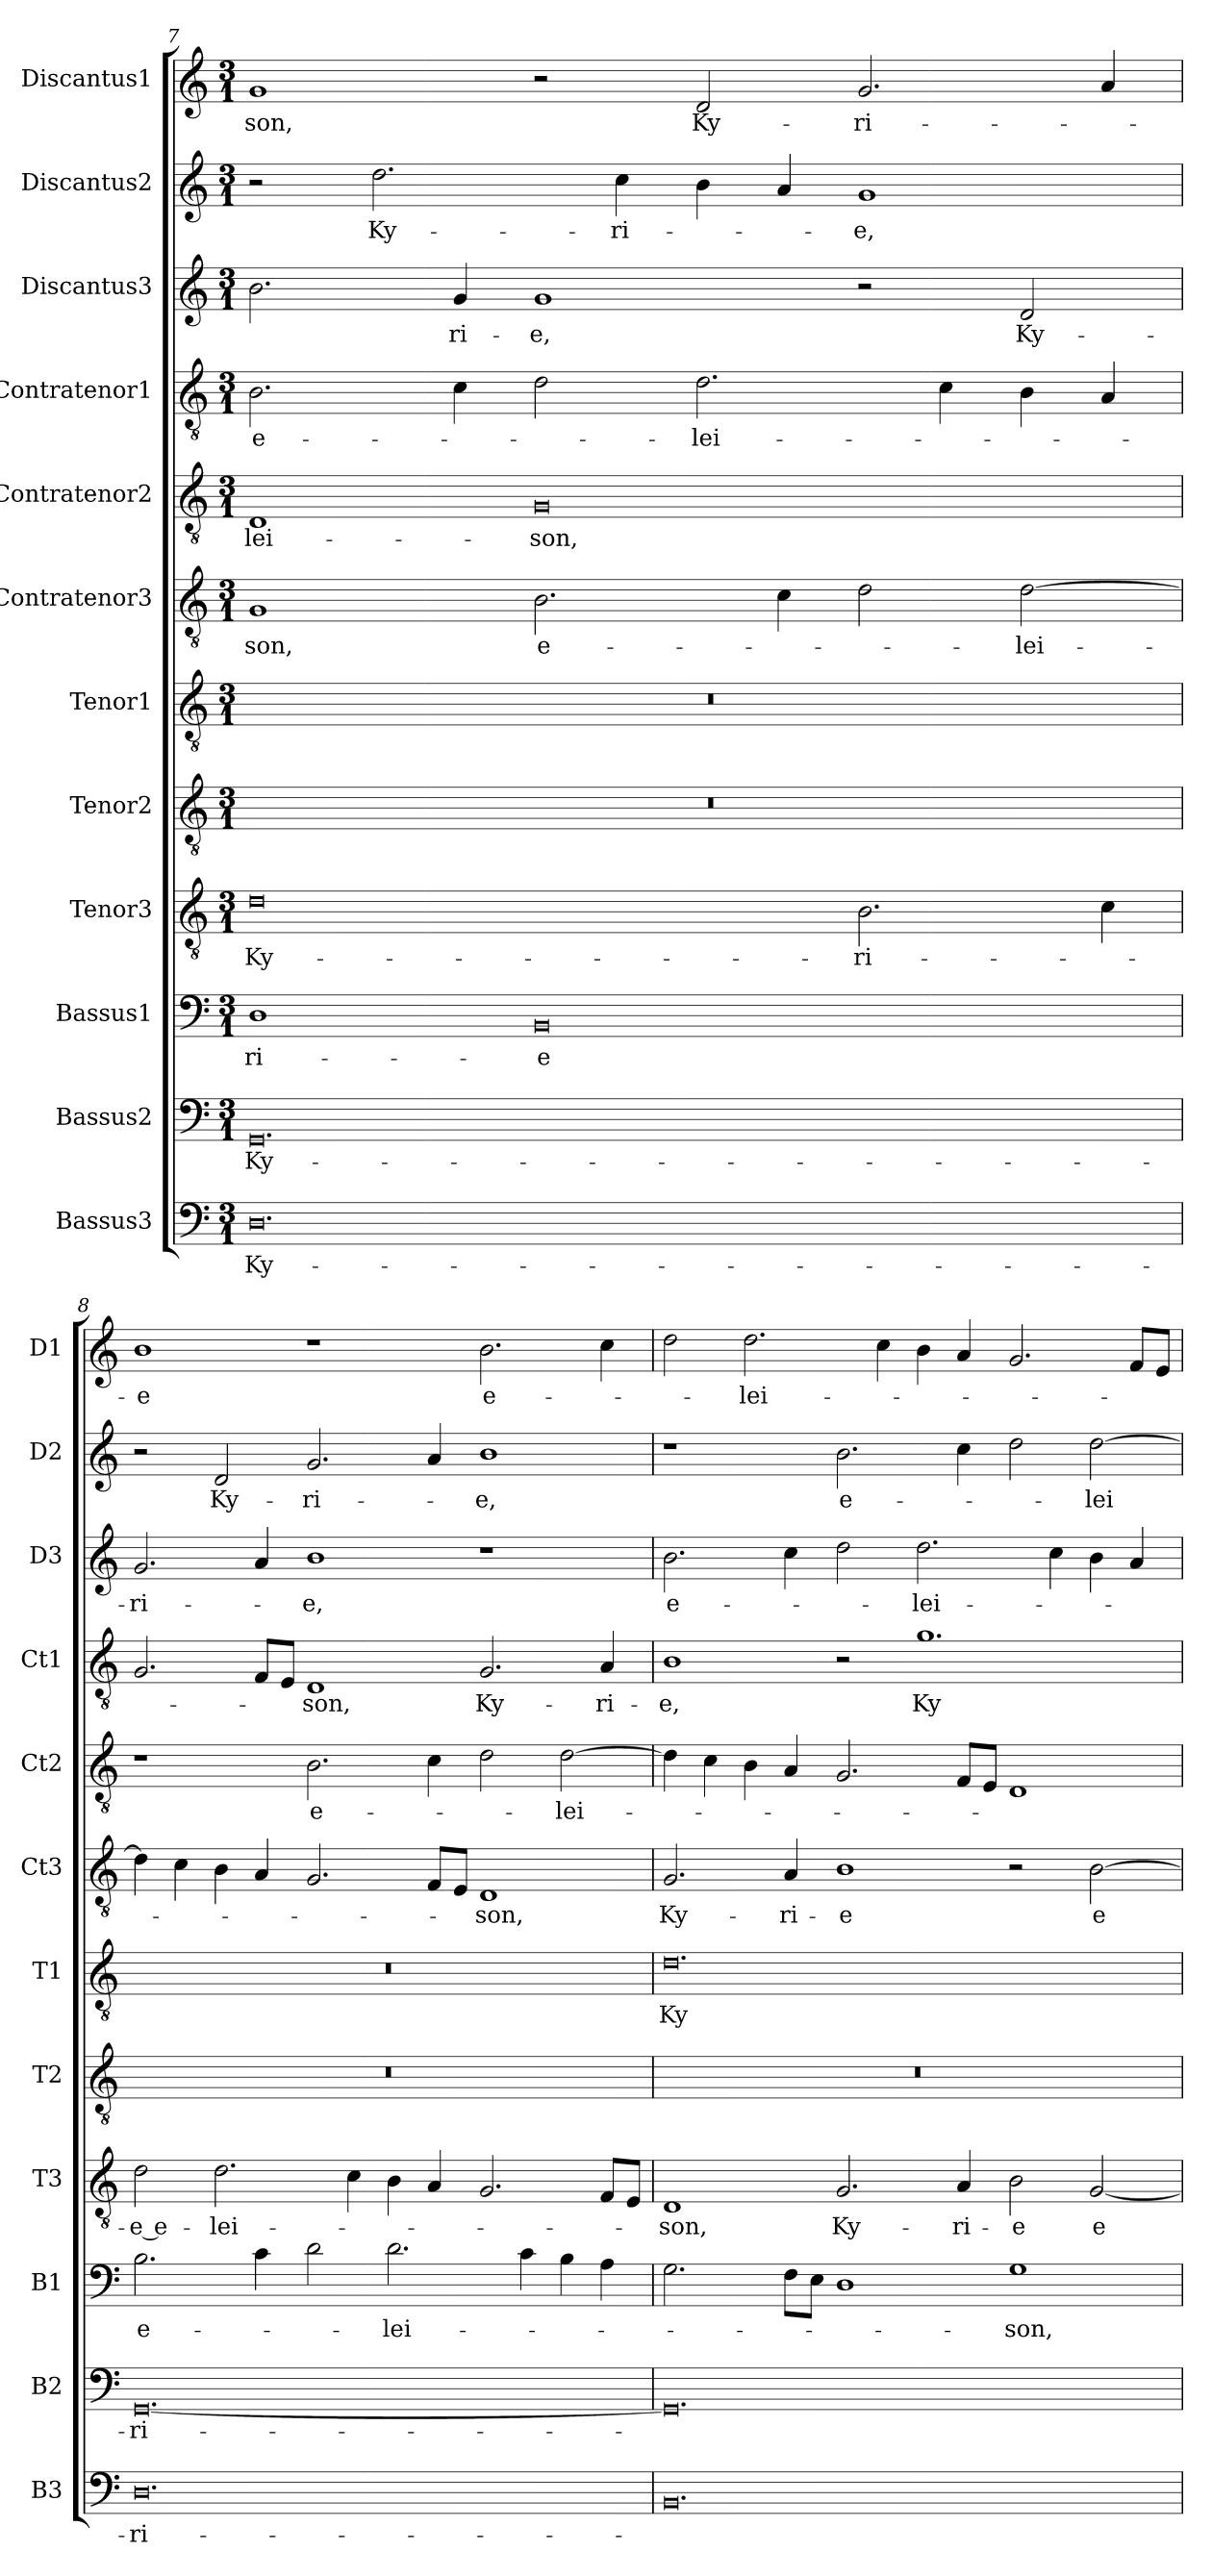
**kern	**text	**kern	**text	**kern	**text	**kern	**text	**kern	**kern	**text	**kern	**text	**kern	**text	**kern	**text	**kern	**text	**kern	**text	**kern	**text
*part12	*part12	*part11	*part11	*part10	*part10	*part9	*part9	*part8	*part7	*part7	*part6	*part6	*part5	*part5	*part4	*part4	*part3	*part3	*part2	*part2	*part1	*part1
*staff12	*staff12	*staff11	*staff11	*staff10	*staff10	*staff9	*staff9	*staff8	*staff7	*staff7	*staff6	*staff6	*staff5	*staff5	*staff4	*staff4	*staff3	*staff3	*staff2	*staff2	*staff1	*staff1
*I"Bassus3	*	*I"Bassus2	*	*I"Bassus1	*	*I"Tenor3	*	*I"Tenor2	*I"Tenor1	*	*I"Contratenor3	*	*I"Contratenor2	*	*I"Contratenor1	*	*I"Discantus3	*	*I"Discantus2	*	*I"Discantus1	*
*I'B3	*	*I'B2	*	*I'B1	*	*I'T3	*	*I'T2	*I'T1	*	*I'Ct3	*	*I'Ct2	*	*I'Ct1	*	*I'D3	*	*I'D2	*	*I'D1	*
*clefF4	*	*clefF4	*	*clefF4	*	*clefGv2	*	*clefGv2	*clefGv2	*	*clefGv2	*	*clefGv2	*	*clefGv2	*	*clefG2	*	*clefG2	*	*clefG2	*
*k[]	*	*k[]	*	*k[]	*	*k[]	*	*k[]	*k[]	*	*k[]	*	*k[]	*	*k[]	*	*k[]	*	*k[]	*	*k[]	*
*M3/1	*	*M3/1	*	*M3/1	*	*M3/1	*	*M3/1	*M3/1	*	*M3/1	*	*M3/1	*	*M3/1	*	*M3/1	*	*M3/1	*	*M3/1	*
=7	=7	=7	=7	=7	=7	=7	=7	=7	=7	=7	=7	=7	=7	=7	=7	=7	=7	=7	=7	=7	=7	=7
0.D	Ky-	0.GG	Ky-	1D	-ri-	0d	Ky-	0.r	0.r	.	1G	-son,	1D	-lei-	2.B	e-	2.b	.	2r	.	1g	-son,
.	.	.	.	.	.	.	.	.	.	.	.	.	.	.	.	.	.	.	2.dd	Ky-	.	.
.	.	.	.	.	.	.	.	.	.	.	.	.	.	.	4c	.	4g	-ri-	.	.	.	.
.	.	.	.	0BB	-e	.	.	.	.	.	2.B	e-	0G	-son,	2d	.	1g	-e,	.	.	2r	.
.	.	.	.	.	.	.	.	.	.	.	.	.	.	.	.	.	.	.	4cc	-ri-	.	.
.	.	.	.	.	.	.	.	.	.	.	.	.	.	.	2.d	-lei-	.	.	4b	.	2d	Ky-
.	.	.	.	.	.	.	.	.	.	.	4c	.	.	.	.	.	.	.	4a	.	.	.
.	.	.	.	.	.	2.B	-ri-	.	.	.	2d	.	.	.	.	.	2r	.	1g	-e,	2.g	-ri-
.	.	.	.	.	.	.	.	.	.	.	.	.	.	.	4c	.	.	.	.	.	.	.
.	.	.	.	.	.	.	.	.	.	.	[2d	-lei-	.	.	4B	.	2d	Ky-	.	.	.	.
.	.	.	.	.	.	4c	.	.	.	.	.	.	.	.	4A	.	.	.	.	.	4a	.
=8	=8	=8	=8	=8	=8	=8	=8	=8	=8	=8	=8	=8	=8	=8	=8	=8	=8	=8	=8	=8	=8	=8
0.D	-ri-	[0.GG	-ri-	2.B	e-	2d	-e e-	0.r	0.r	.	4d]	.	1r	.	2.G	.	2.g	-ri-	2r	.	1b	-e
.	.	.	.	.	.	.	.	.	.	.	4c	.	.	.	.	.	.	.	.	.	.	.
.	.	.	.	.	.	2.d	-lei-	.	.	.	4B	.	.	.	.	.	.	.	2d	Ky-	.	.
.	.	.	.	4c	.	.	.	.	.	.	4A	.	.	.	8FL	.	4a	.	.	.	.	.
.	.	.	.	.	.	.	.	.	.	.	.	.	.	.	8EJ	.	.	.	.	.	.	.
.	.	.	.	2d	.	.	.	.	.	.	2.G	.	2.B	e-	1D	-son,	1b	-e,	2.g	-ri-	1r	.
.	.	.	.	.	.	4c	.	.	.	.	.	.	.	.	.	.	.	.	.	.	.	.
.	.	.	.	2.d	-lei-	4B	.	.	.	.	.	.	.	.	.	.	.	.	.	.	.	.
.	.	.	.	.	.	4A	.	.	.	.	8FL	.	4c	.	.	.	.	.	4a	.	.	.
.	.	.	.	.	.	.	.	.	.	.	8EJ	.	.	.	.	.	.	.	.	.	.	.
.	.	.	.	.	.	2.G	.	.	.	.	1D	-son,	2d	.	2.G	Ky-	1r	.	1b	-e,	2.b	e-
.	.	.	.	4c	.	.	.	.	.	.	.	.	.	.	.	.	.	.	.	.	.	.
.	.	.	.	4B	.	.	.	.	.	.	.	.	[2d	-lei-	.	.	.	.	.	.	.	.
.	.	.	.	4A	.	8FL	.	.	.	.	.	.	.	.	4A	-ri-	.	.	.	.	4cc	.
.	.	.	.	.	.	8EJ	.	.	.	.	.	.	.	.	.	.	.	.	.	.	.	.
=9	=9	=9	=9	=9	=9	=9	=9	=9	=9	=9	=9	=9	=9	=9	=9	=9	=9	=9	=9	=9	=9	=9
0.BB	.	0.GG]	.	2.G	.	1D	-son,	0.r	0.d	Ky-	2.G	Ky-	4d]	.	1B	-e,	2.b	e-	1r	.	2dd	.
.	.	.	.	.	.	.	.	.	.	.	.	.	4c	.	.	.	.	.	.	.	.	.
.	.	.	.	.	.	.	.	.	.	.	.	.	4B	.	.	.	.	.	.	.	2.dd	-lei-
.	.	.	.	8FL	.	.	.	.	.	.	4A	-ri-	4A	.	.	.	4cc	.	.	.	.	.
.	.	.	.	8EJ	.	.	.	.	.	.	.	.	.	.	.	.	.	.	.	.	.	.
.	.	.	.	1D	.	2.G	Ky-	.	.	.	1B	-e	2.G	.	2r	.	2dd	.	2.b	e-	.	.
.	.	.	.	.	.	.	.	.	.	.	.	.	.	.	.	.	.	.	.	.	4cc	.
.	.	.	.	.	.	.	.	.	.	.	.	.	.	.	1.g	Ky-	2.dd	-lei-	.	.	4b	.
.	.	.	.	.	.	4A	-ri-	.	.	.	.	.	8FL	.	.	.	.	.	4cc	.	4a	.
.	.	.	.	.	.	.	.	.	.	.	.	.	8EJ	.	.	.	.	.	.	.	.	.
.	.	.	.	1G	-son,	2B	-e	.	.	.	2r	.	1D	.	.	.	.	.	2dd	.	2.g	.
.	.	.	.	.	.	.	.	.	.	.	.	.	.	.	.	.	4cc	.	.	.	.	.
.	.	.	.	.	.	[2G	e-	.	.	.	[2B	e-	.	.	.	.	4b	.	[2dd	-lei-	.	.
.	.	.	.	.	.	.	.	.	.	.	.	.	.	.	.	.	4a	.	.	.	8fL	.
.	.	.	.	.	.	.	.	.	.	.	.	.	.	.	.	.	.	.	.	.	8eJ	.
=	=	=	=	=	=	=	=	=	=	=	=	=	=	=	=	=	=	=	=	=	=	=
*-	*-	*-	*-	*-	*-	*-	*-	*-	*-	*-	*-	*-	*-	*-	*-	*-	*-	*-	*-	*-	*-	*-
